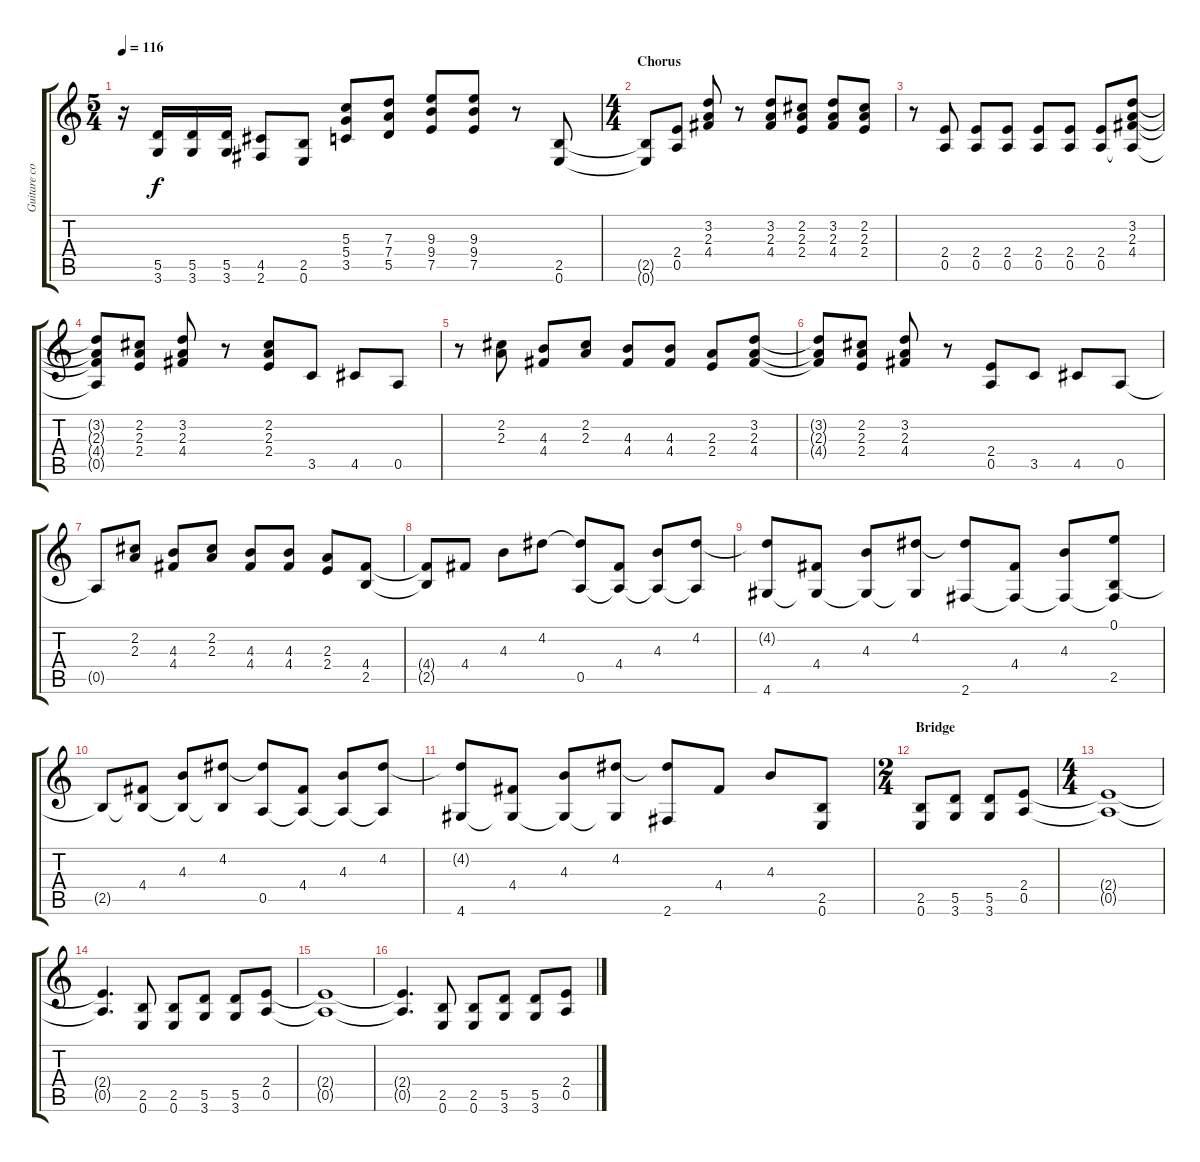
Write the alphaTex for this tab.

\track ("Guitare complet" "Guitare co") {instrument overdrivenguitar}
\staff {score tabs}
\tuning (E4 B3 G3 D3 A2 E2) {hide}
\ts (5 4)
\tempo 116
\clef g2
\ks c
r.16{dy f} (5.5 3.6).16 (5.5 3.6).16 (5.5 3.6).16 (4.5 2.6).8 (2.5 0.6).8 (5.3 5.4 3.5).8 (7.3 7.4 5.5).8 (9.3 9.4 7.5).8 (9.3 9.4 7.5).8 r.8 (2.5 0.6).8 |
\ts (4 4)
\section ("" "Chorus")
(2.5{t} 0.6{t}).8 (2.4 0.5).8 (3.2 2.3 4.4).8 r.8 (3.2 2.3 4.4).8 (2.2 2.3 2.4).8 (3.2 2.3 4.4).8 (2.2 2.3 2.4).8 |
r.8 (2.4 0.5).8 (2.4 0.5).8 (2.4 0.5).8 (2.4 0.5).8 (2.4 0.5).8 (2.4 0.5).8 (3.2 2.3 4.4 0.5{t}).8 |
(3.2{t} 2.3{t} 4.4{t} 0.5{t}).8 (2.2 2.3 2.4).8 (3.2 2.3 4.4).8 r.8 (2.2 2.3 2.4).8 3.5.8 4.5.8 0.5.8 |
r.8 (2.2 2.3).8 (4.3 4.4).8 (2.2 2.3).8 (4.3 4.4).8 (4.3 4.4).8 (2.3 2.4).8 (3.2 2.3 4.4).8 |
(3.2{t} 2.3{t} 4.4{t}).8 (2.2 2.3 2.4).8 (3.2 2.3 4.4).8 r.8 (2.4 0.5).8 3.5.8 4.5.8 0.5.8 |
0.5{t}.8 (2.2 2.3).8 (4.3 4.4).8 (2.2 2.3).8 (4.3 4.4).8 (4.3 4.4).8 (2.3 2.4).8 (4.4 2.5).8 |
(4.4{t} 2.5{t}).8 4.4.8 4.3.8 4.2.8 (4.2{t} 0.5).8 (4.4 0.5{t}).8 (4.3 0.5{t}).8 (4.2 0.5{t}).8 |
(4.2{t} 4.6).8 (4.4 4.6{t}).8 (4.3 4.6{t}).8 (4.2 4.6{t}).8 (4.2{t} 2.6).8 (4.4 2.6{t}).8 (4.3 2.6{t}).8 (0.1 2.5 2.6{t}).8 |
2.5{t}.8 (4.4 2.5{t}).8 (4.3 2.5{t}).8 (4.2 2.5{t}).8 (4.2{t} 0.5).8 (4.4 0.5{t}).8 (4.3 0.5{t}).8 (4.2 0.5{t}).8 |
(4.2{t} 4.6).8 (4.4 4.6{t}).8 (4.3 4.6{t}).8 (4.2 4.6{t}).8 (4.2{t} 2.6).8 4.4.8 4.3.8 (2.5 0.6).8 |
\ts (2 4)
\section ("" "Bridge")
(2.5 0.6).8 (5.5 3.6).8 (5.5 3.6).8 (2.4 0.5).8 |
\ts (4 4)
(2.4{t} 0.5{t}).1 |
(2.4{t} 0.5{t}).4{d} (2.5 0.6).8 (2.5 0.6).8 (5.5 3.6).8 (5.5 3.6).8 (2.4 0.5).8 |
(2.4{t} 0.5{t}).1 |
(2.4{t} 0.5{t}).4{d} (2.5 0.6).8 (2.5 0.6).8 (5.5 3.6).8 (5.5 3.6).8 (2.4 0.5).8
